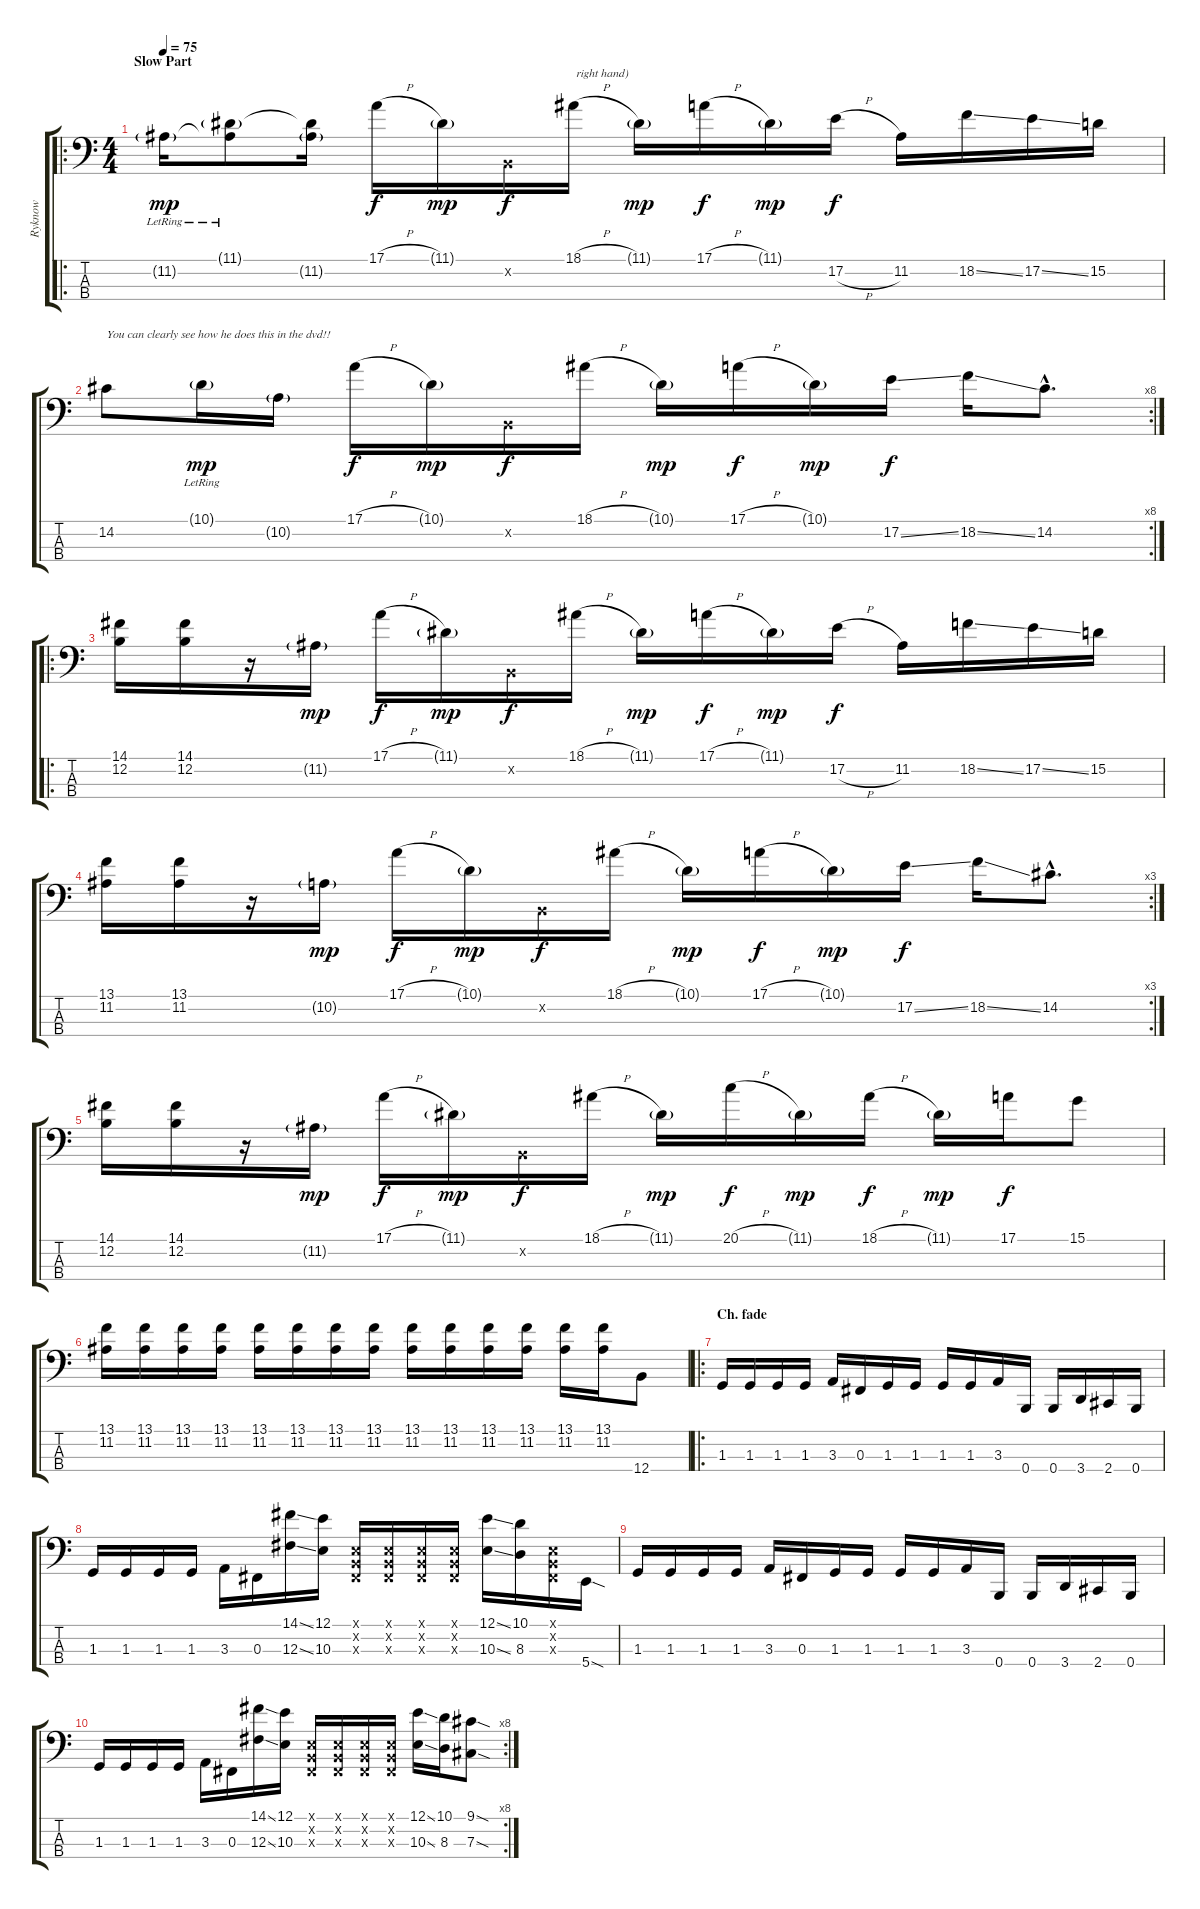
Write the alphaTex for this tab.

\track ("Ryknow" "Ryknow") {instrument electricbassfinger}
\staff {score tabs}
\tuning (E2 B1 Gb1 B0) {hide}
\ro
\ts (4 4)
\section ("" "Slow Part")
\tempo 75
\clef f4
\ks c
11.2{g lr}.16{dy mp} (11.1{g lr} 11.2{t}).8 (11.1{t} 11.2{g}).16 17.1{h}.16{dy f} 11.1{g}.16{dy mp} 0.2{x}.16{dy f} 18.1{h}.16{txt " right hand)"} 11.1{g}.16{dy mp} 17.1{h}.16{dy f} 11.1{g}.16{dy mp} 17.2{h}.16{dy f} 11.2.16 18.2{ss}.16 17.2{ss}.16 15.2.16 |
\rc 8
14.2.8{txt "You can clearly see how he does this in the dvd!!"} 10.1{g lr}.16{dy mp} 10.2{g}.16 17.1{h}.16{dy f} 10.1{g}.16{dy mp} 0.2{x}.16{dy f} 18.1{h}.16 10.1{g}.16{dy mp} 17.1{h}.16{dy f} 10.1{g}.16{dy mp} 17.2{ss}.16{dy f} 18.2{ss}.16 14.2{hac}.8{d} |
\ro
(14.1 12.2).16 (14.1 12.2).16 r.16 11.2{g}.16{dy mp} 17.1{h}.16{dy f} 11.1{g}.16{dy mp} 0.2{x}.16{dy f} 18.1{h}.16 11.1{g}.16{dy mp} 17.1{h}.16{dy f} 11.1{g}.16{dy mp} 17.2{h}.16{dy f} 11.2.16 18.2{ss}.16 17.2{ss}.16 15.2.16 |
\rc 3
(13.1 11.2).16 (13.1 11.2).16 r.16 10.2{g}.16{dy mp} 17.1{h}.16{dy f} 10.1{g}.16{dy mp} 0.2{x}.16{dy f} 18.1{h}.16 10.1{g}.16{dy mp} 17.1{h}.16{dy f} 10.1{g}.16{dy mp} 17.2{ss}.16{dy f} 18.2{ss}.16 14.2{hac}.8{d} |
(14.1 12.2).16 (14.1 12.2).16 r.16 11.2{g}.16{dy mp} 17.1{h}.16{dy f} 11.1{g}.16{dy mp} 0.2{x}.16{dy f} 18.1{h}.16 11.1{g}.16{dy mp} 20.1{h}.16{dy f} 11.1{g}.16{dy mp} 18.1{h}.16{dy f} 11.1{g}.16{dy mp} 17.1.16{dy f} 15.1.8 |
(13.1 11.2).16 (13.1 11.2).16 (13.1 11.2).16 (13.1 11.2).16 (13.1 11.2).16 (13.1 11.2).16 (13.1 11.2).16 (13.1 11.2).16 (13.1 11.2).16 (13.1 11.2).16 (13.1 11.2).16 (13.1 11.2).16 (13.1 11.2).16 (13.1 11.2).16 12.4.8 |
\ro
\section ("" "Ch. fade")
1.3.16 1.3.16 1.3.16 1.3.16 3.3.16 0.3.16 1.3.16 1.3.16 1.3.16 1.3.16 3.3.16 0.4.16 0.4.16 3.4.16 2.4.16 0.4.16 |
1.3.16 1.3.16 1.3.16 1.3.16 3.3.16 0.3.16 (14.1{ss} 12.3{ss}).16 (12.1 10.3).16 (0.1{x} 0.2{x} 0.3{x}).16 (0.1{x} 0.2{x} 0.3{x}).16 (0.1{x} 0.2{x} 0.3{x}).16 (0.1{x} 0.2{x} 0.3{x}).16 (12.1{ss} 10.3{ss}).16 (10.1 8.3).16 (0.1{x} 0.2{x} 0.3{x}).16 5.4{sod}.16 |
1.3.16 1.3.16 1.3.16 1.3.16 3.3.16 0.3.16 1.3.16 1.3.16 1.3.16 1.3.16 3.3.16 0.4.16 0.4.16 3.4.16 2.4.16 0.4.16 |
\rc 8
1.3.16 1.3.16 1.3.16 1.3.16 3.3.16 0.3.16 (14.1{ss} 12.3{ss}).16 (12.1 10.3).16 (0.1{x} 0.2{x} 0.3{x}).16 (0.1{x} 0.2{x} 0.3{x}).16 (0.1{x} 0.2{x} 0.3{x}).16 (0.1{x} 0.2{x} 0.3{x}).16 (12.1{ss} 10.3{ss}).16 (10.1 8.3).16 (9.1{sod} 7.3{sod}).8
